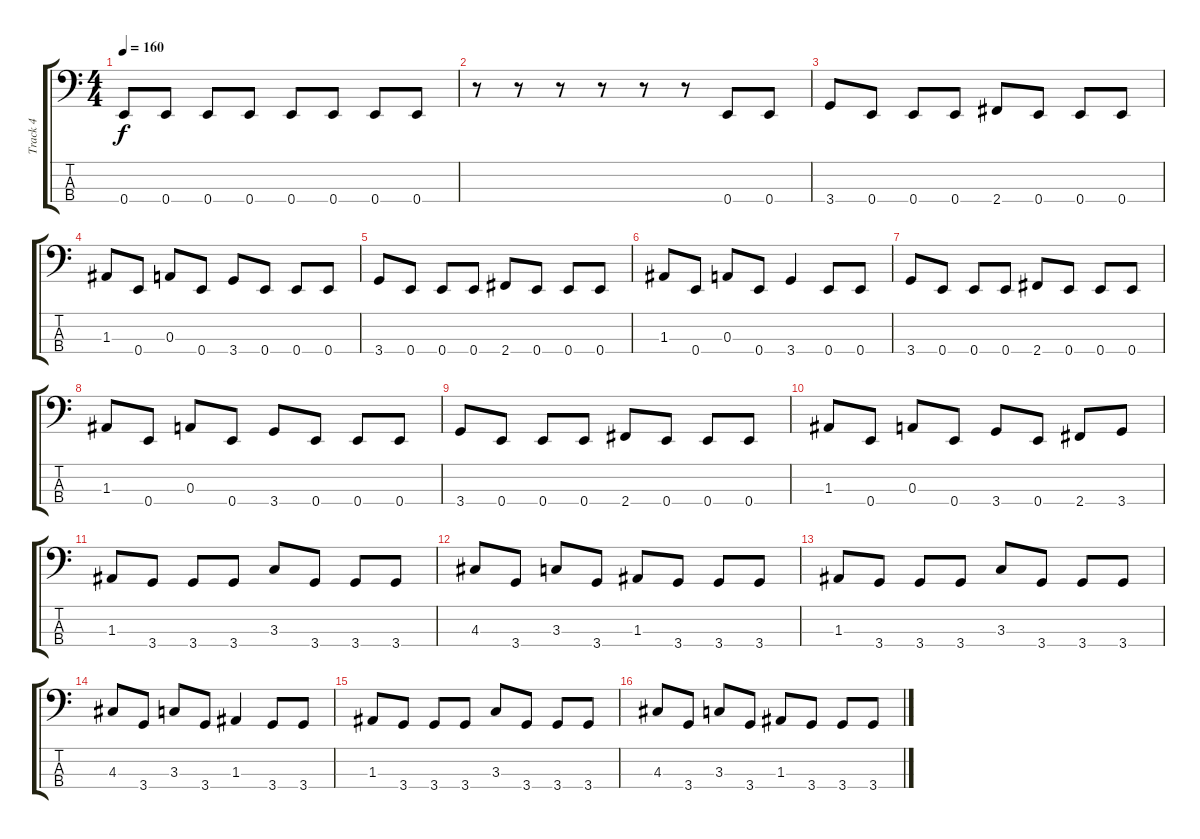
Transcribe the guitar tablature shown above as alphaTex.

\track ("Track 4" "Track 4") {instrument electricbasspick}
\staff {score tabs}
\tuning (G2 D2 A1 E1) {hide}
\ts (4 4)
\tempo 160
\clef f4
\ks c
0.4.8{dy f} 0.4.8 0.4.8 0.4.8 0.4.8 0.4.8 0.4.8 0.4.8 |
r.8 r.8 r.8 r.8 r.8 r.8 0.4.8 0.4.8 |
3.4.8 0.4.8 0.4.8 0.4.8 2.4.8 0.4.8 0.4.8 0.4.8 |
1.3.8 0.4.8 0.3.8 0.4.8 3.4.8 0.4.8 0.4.8 0.4.8 |
3.4.8 0.4.8 0.4.8 0.4.8 2.4.8 0.4.8 0.4.8 0.4.8 |
1.3.8 0.4.8 0.3.8 0.4.8 3.4.4 0.4.8 0.4.8 |
3.4.8 0.4.8 0.4.8 0.4.8 2.4.8 0.4.8 0.4.8 0.4.8 |
1.3.8 0.4.8 0.3.8 0.4.8 3.4.8 0.4.8 0.4.8 0.4.8 |
3.4.8 0.4.8 0.4.8 0.4.8 2.4.8 0.4.8 0.4.8 0.4.8 |
1.3.8 0.4.8 0.3.8 0.4.8 3.4.8 0.4.8 2.4.8 3.4.8 |
1.3.8 3.4.8 3.4.8 3.4.8 3.3.8 3.4.8 3.4.8 3.4.8 |
4.3.8 3.4.8 3.3.8 3.4.8 1.3.8 3.4.8 3.4.8 3.4.8 |
1.3.8 3.4.8 3.4.8 3.4.8 3.3.8 3.4.8 3.4.8 3.4.8 |
4.3.8 3.4.8 3.3.8 3.4.8 1.3.4 3.4.8 3.4.8 |
1.3.8 3.4.8 3.4.8 3.4.8 3.3.8 3.4.8 3.4.8 3.4.8 |
4.3.8 3.4.8 3.3.8 3.4.8 1.3.8 3.4.8 3.4.8 3.4.8
